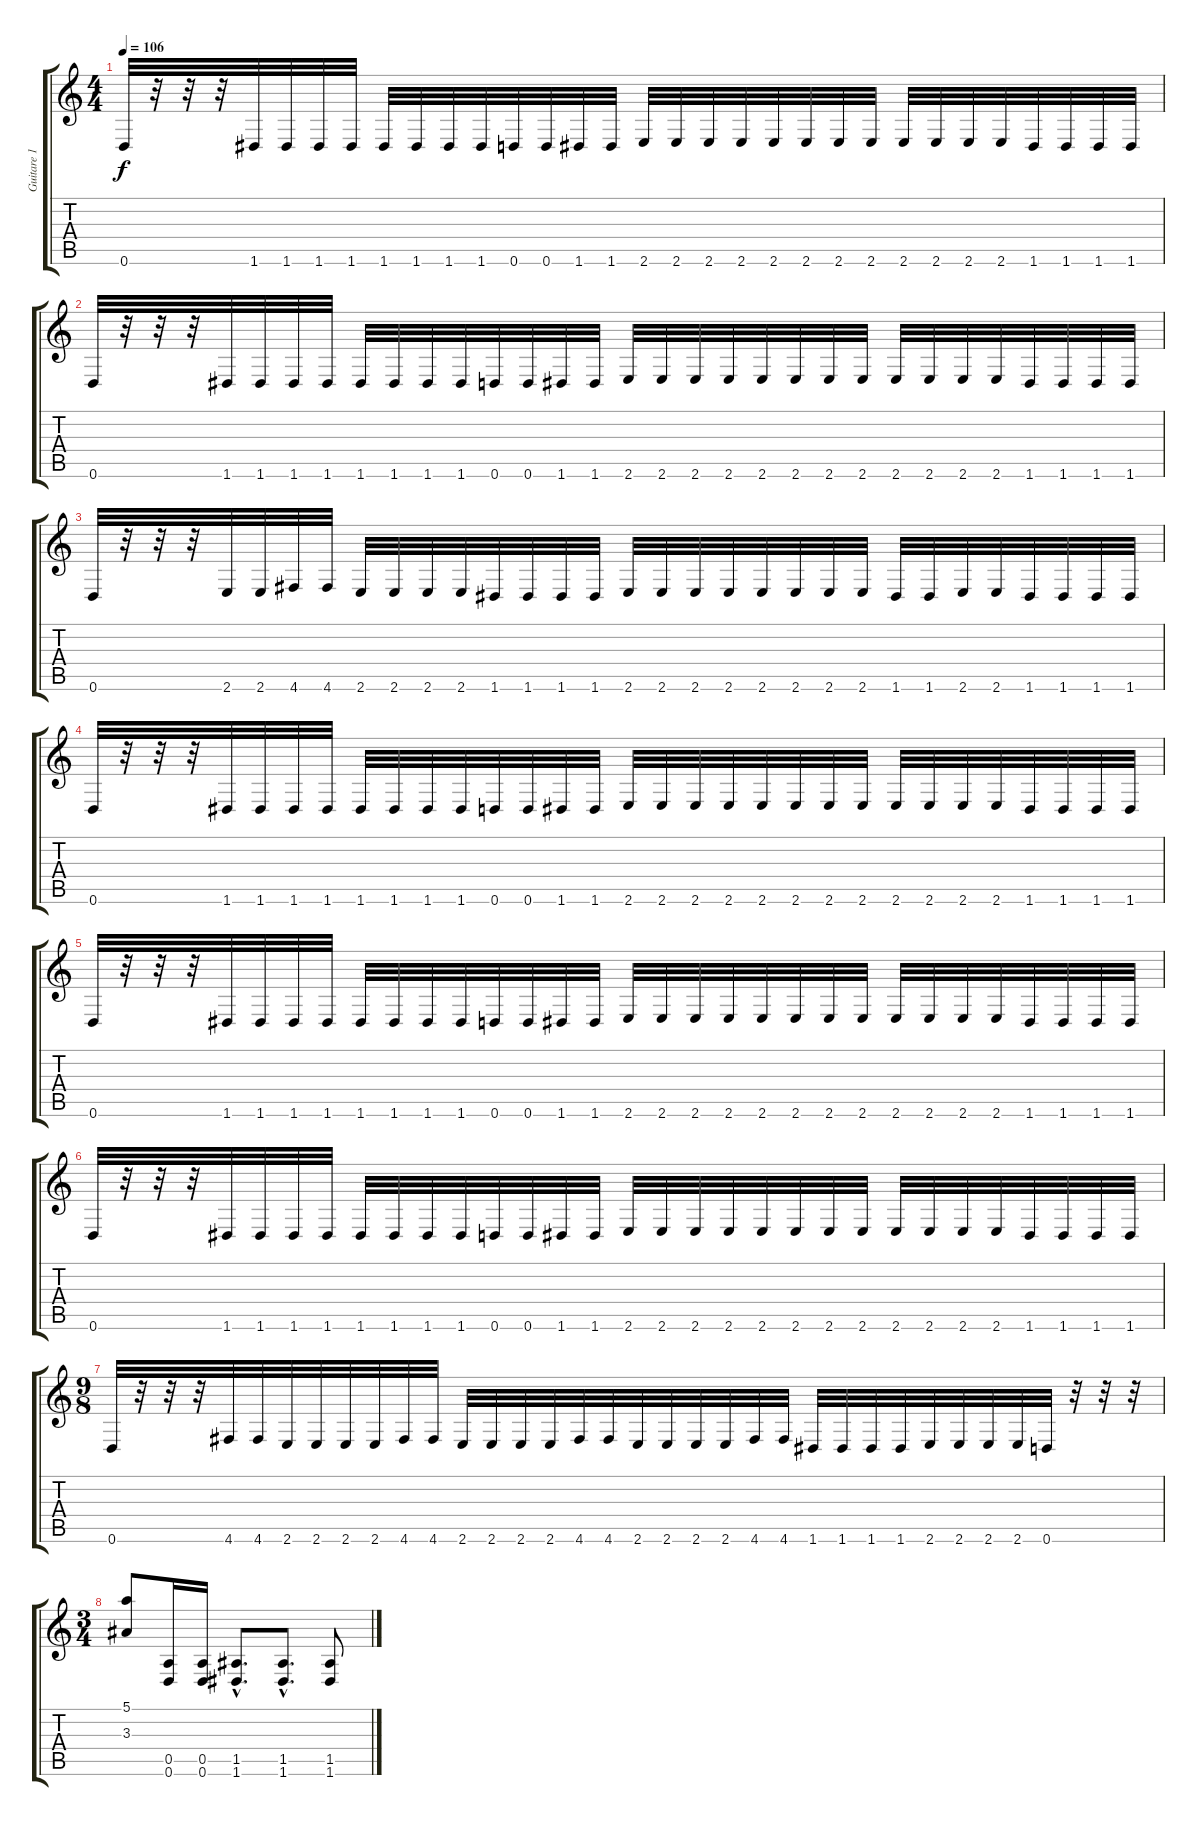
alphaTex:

\track ("Guitare 1" "Guitare 1") {instrument distortionguitar}
\staff {score tabs}
\tuning (E4 B3 G3 D3 A2 D2) {hide}
\ts (4 4)
\tempo 106
\clef g2
\ks c
0.6.32{dy f} r.32 r.32 r.32 1.6.32 1.6.32 1.6.32 1.6.32 1.6.32 1.6.32 1.6.32 1.6.32 0.6.32 0.6.32 1.6.32 1.6.32 2.6.32 2.6.32 2.6.32 2.6.32 2.6.32 2.6.32 2.6.32 2.6.32 2.6.32 2.6.32 2.6.32 2.6.32 1.6.32 1.6.32 1.6.32 1.6.32 |
0.6.32 r.32 r.32 r.32 1.6.32 1.6.32 1.6.32 1.6.32 1.6.32 1.6.32 1.6.32 1.6.32 0.6.32 0.6.32 1.6.32 1.6.32 2.6.32 2.6.32 2.6.32 2.6.32 2.6.32 2.6.32 2.6.32 2.6.32 2.6.32 2.6.32 2.6.32 2.6.32 1.6.32 1.6.32 1.6.32 1.6.32 |
0.6.32 r.32 r.32 r.32 2.6.32 2.6.32 4.6.32 4.6.32 2.6.32 2.6.32 2.6.32 2.6.32 1.6.32 1.6.32 1.6.32 1.6.32 2.6.32 2.6.32 2.6.32 2.6.32 2.6.32 2.6.32 2.6.32 2.6.32 1.6.32 1.6.32 2.6.32 2.6.32 1.6.32 1.6.32 1.6.32 1.6.32 |
0.6.32 r.32 r.32 r.32 1.6.32 1.6.32 1.6.32 1.6.32 1.6.32 1.6.32 1.6.32 1.6.32 0.6.32 0.6.32 1.6.32 1.6.32 2.6.32 2.6.32 2.6.32 2.6.32 2.6.32 2.6.32 2.6.32 2.6.32 2.6.32 2.6.32 2.6.32 2.6.32 1.6.32 1.6.32 1.6.32 1.6.32 |
0.6.32 r.32 r.32 r.32 1.6.32 1.6.32 1.6.32 1.6.32 1.6.32 1.6.32 1.6.32 1.6.32 0.6.32 0.6.32 1.6.32 1.6.32 2.6.32 2.6.32 2.6.32 2.6.32 2.6.32 2.6.32 2.6.32 2.6.32 2.6.32 2.6.32 2.6.32 2.6.32 1.6.32 1.6.32 1.6.32 1.6.32 |
0.6.32 r.32 r.32 r.32 1.6.32 1.6.32 1.6.32 1.6.32 1.6.32 1.6.32 1.6.32 1.6.32 0.6.32 0.6.32 1.6.32 1.6.32 2.6.32 2.6.32 2.6.32 2.6.32 2.6.32 2.6.32 2.6.32 2.6.32 2.6.32 2.6.32 2.6.32 2.6.32 1.6.32 1.6.32 1.6.32 1.6.32 |
\ts (9 8)
0.6.32 r.32 r.32 r.32 4.6.32 4.6.32 2.6.32 2.6.32 2.6.32 2.6.32 4.6.32 4.6.32 2.6.32 2.6.32 2.6.32 2.6.32 4.6.32 4.6.32 2.6.32 2.6.32 2.6.32 2.6.32 4.6.32 4.6.32 1.6.32 1.6.32 1.6.32 1.6.32 2.6.32 2.6.32 2.6.32 2.6.32 0.6.32 r.32 r.32 r.32 |
\ts (3 4)
(5.1 3.3).8{balance 8} (0.5 0.6).16 (0.5 0.6).16 (1.5{hac} 1.6{hac}).8{d} (1.5{hac} 1.6{hac}).8{d} (1.5 1.6).8
